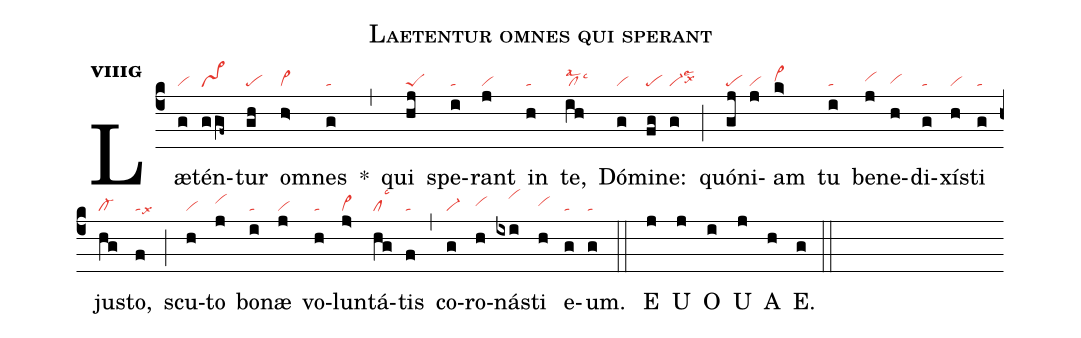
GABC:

name:Laetentur omnes qui sperant;
office-part:an;
mode:8g;
nabc-lines:1;
%%
initial-style: 1;
name: Laetentur omnes qui sperant;
mode: 8;
office-part: Antiphona
annotation: Ant.;
annotation: viii g;
nabc-lines:1;
%%
(c4) Læ(g|vi)tén(ggf~|vs>)tur(gh|pe) om(h>|vi>)nes(g|ta) <sp>*</sp>(,) qui(hj|peS) spe(i|ta)rant(j|vi) in(h|ta) te,(ih|cllsal2lsc3) Dó(g|vi)mi(fg|pe)ne:(g|vi-lsx6lse3) (;) quón(gj|pe)i(j|vi)am(k>|vi>hh) tu(i|ta) be(j|vihh)ne(h|vihg)di(g|ta)xís(h|vi)ti(g|ta) jus(hg|cl-)to,(f|talsx9) (;) scu(h|vi)to(j|vihi) bo(i|ta)næ(j|vi) vo(h|ta)lun(j>|vi>)tá(hg|cllsc3)tis(f|ta) (,) co(g|vi-)ro(h|vihh)nás(ixi|////vihk)ti(h|vihh) e(g|ta)um.(g|ta) (::)
<eu> E(j) U(j) O(i) U(j) A(h) E.(g) </eu> (::)
